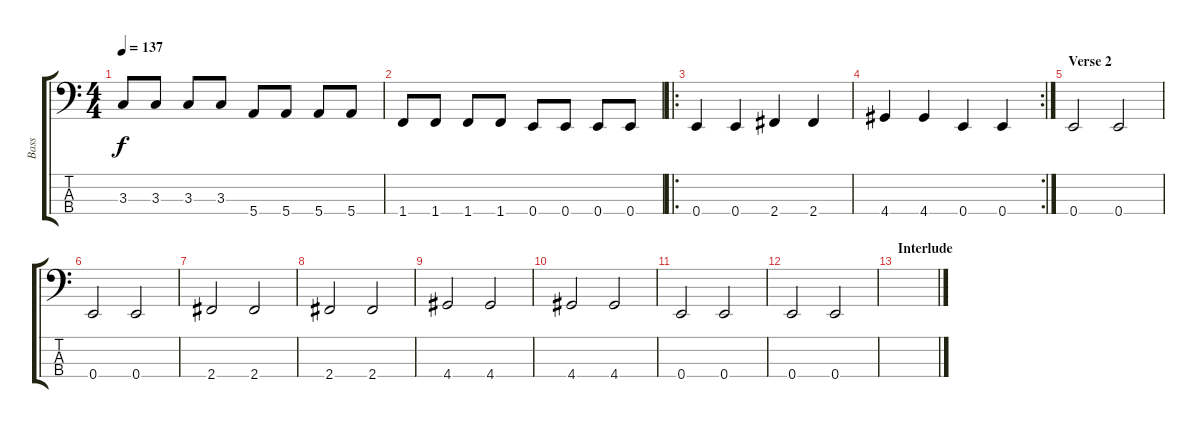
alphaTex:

\track ("Bass" "Bass") {instrument electricbassfinger}
\staff {score tabs}
\tuning (G2 D2 A1 E1) {hide}
\ts (4 4)
\tempo 137
\clef f4
\ks c
3.3.8{dy f} 3.3.8 3.3.8 3.3.8 5.4.8 5.4.8 5.4.8 5.4.8 |
1.4.8 1.4.8 1.4.8 1.4.8 0.4.8 0.4.8 0.4.8 0.4.8 |
\ro
0.4.4 0.4.4 2.4.4 2.4.4 |
\rc 2
4.4.4 4.4.4 0.4.4 0.4.4 |
\section ("" "Verse 2")
0.4.2 0.4.2 |
0.4.2 0.4.2 |
2.4.2 2.4.2 |
2.4.2 2.4.2 |
4.4.2 4.4.2 |
4.4.2 4.4.2 |
0.4.2 0.4.2 |
0.4.2 0.4.2 |
\section ("" "Interlude")
